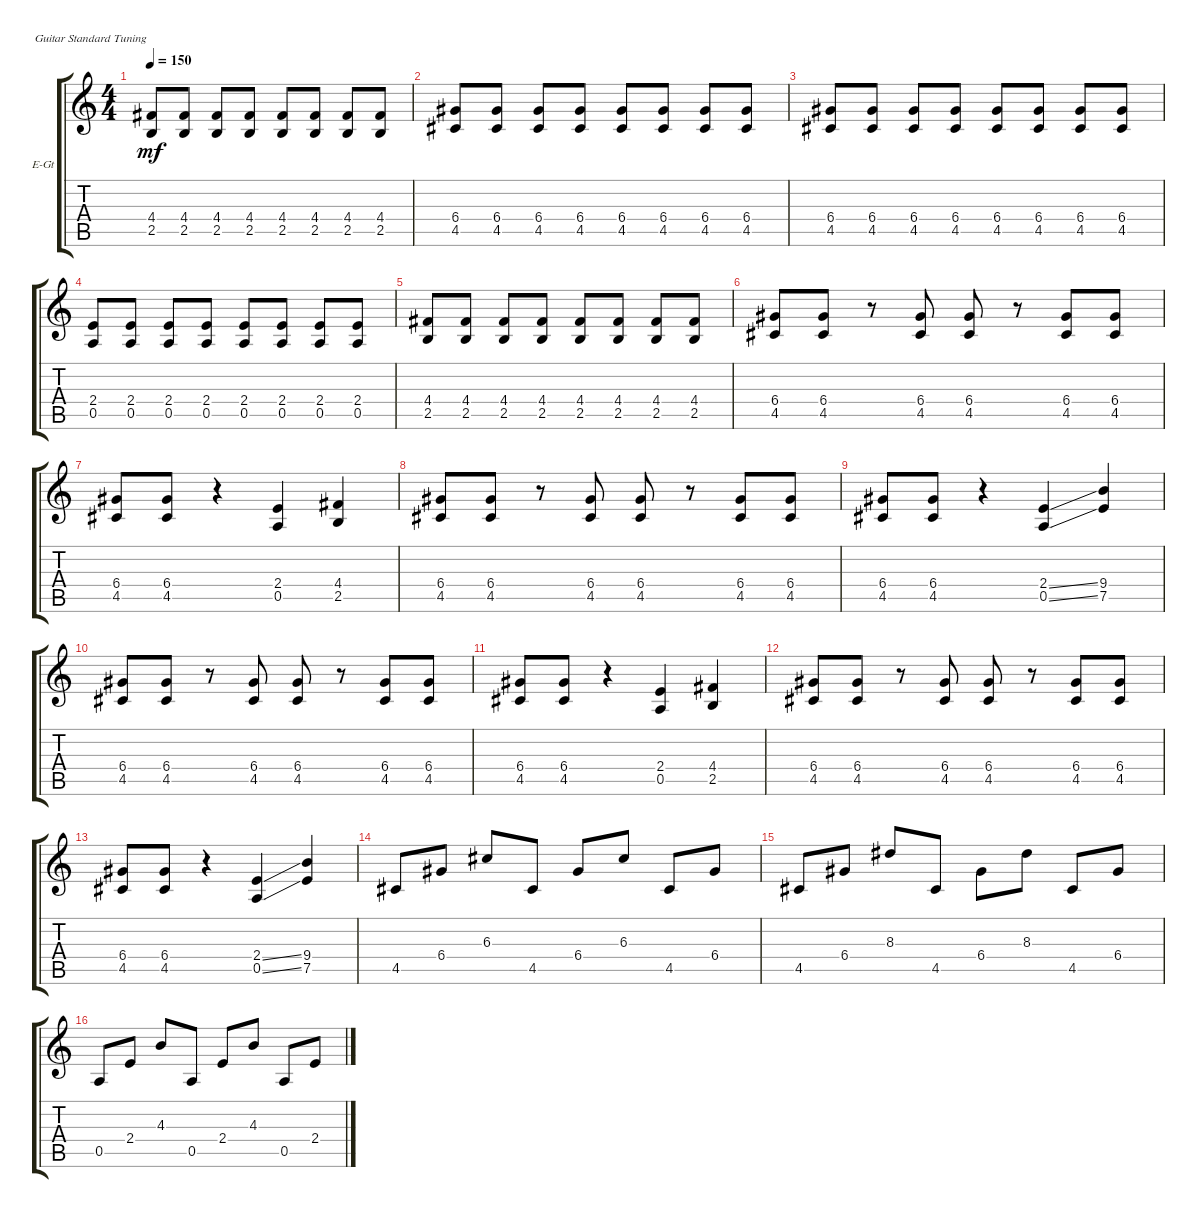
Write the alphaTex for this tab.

\bracketExtendMode groupsimilarinstruments
\firstSystemTrackNameOrientation horizontal
\otherSystemsTrackNameOrientation horizontal
\track ("Electric Guitar 1" "E-Gt") {instrument distortionguitar}
\staff {score tabs}
\tuning (E4 B3 G3 D3 A2 E2)
\ts (4 4)
\tempo 150
\clef g2
\ks c
(2.5 4.4).8{dy mf} (2.5 4.4).8 (2.5 4.4).8 (4.4 2.5).8 (2.5 4.4).8 (2.5 4.4).8 (2.5 4.4).8 (4.4 2.5).8 |
(4.5 6.4).8 (4.5 6.4).8 (4.5 6.4).8 (4.5 6.4).8 (4.5 6.4).8 (4.5 6.4).8 (4.5 6.4).8 (4.5 6.4).8 |
(4.5 6.4).8 (4.5 6.4).8 (4.5 6.4).8 (4.5 6.4).8 (4.5 6.4).8 (4.5 6.4).8 (4.5 6.4).8 (4.5 6.4).8 |
(0.5 2.4).8 (0.5 2.4).8 (0.5 2.4).8 (0.5 2.4).8 (0.5 2.4).8 (0.5 2.4).8 (0.5 2.4).8 (0.5 2.4).8 |
(2.5 4.4).8 (2.5 4.4).8 (2.5 4.4).8 (4.4 2.5).8 (2.5 4.4).8 (2.5 4.4).8 (2.5 4.4).8 (4.4 2.5).8 |
(4.5 6.4).8 (4.5 6.4).8 r.8 (4.5 6.4).8 (4.5 6.4).8 r.8 (4.5 6.4).8 (4.5 6.4).8 |
(4.5 6.4).8 (4.5 6.4).8 r.4 (0.5 2.4).4 (2.5 4.4).4 |
(4.5 6.4).8 (4.5 6.4).8 r.8 (4.5 6.4).8 (4.5 6.4).8 r.8 (4.5 6.4).8 (4.5 6.4).8 |
(4.5 6.4).8 (4.5 6.4).8 r.4 (0.5{ss} 2.4{ss}).4 (7.5 9.4).4 |
(4.5 6.4).8 (4.5 6.4).8 r.8 (4.5 6.4).8 (4.5 6.4).8 r.8 (4.5 6.4).8 (4.5 6.4).8 |
(4.5 6.4).8 (4.5 6.4).8 r.4 (0.5 2.4).4 (2.5 4.4).4 |
(4.5 6.4).8 (4.5 6.4).8 r.8 (4.5 6.4).8 (4.5 6.4).8 r.8 (4.5 6.4).8 (4.5 6.4).8 |
(4.5 6.4).8 (4.5 6.4).8 r.4 (0.5{ss} 2.4{ss}).4 (7.5 9.4).4 |
4.5.8 6.4.8 6.3.8 4.5.8 6.4.8 6.3.8 4.5.8 6.4.8 |
4.5.8 6.4.8 8.3.8 4.5.8 6.4.8 8.3.8 4.5.8 6.4.8 |
0.5.8 2.4.8 4.3.8 0.5.8 2.4.8 4.3.8 0.5.8 2.4.8
